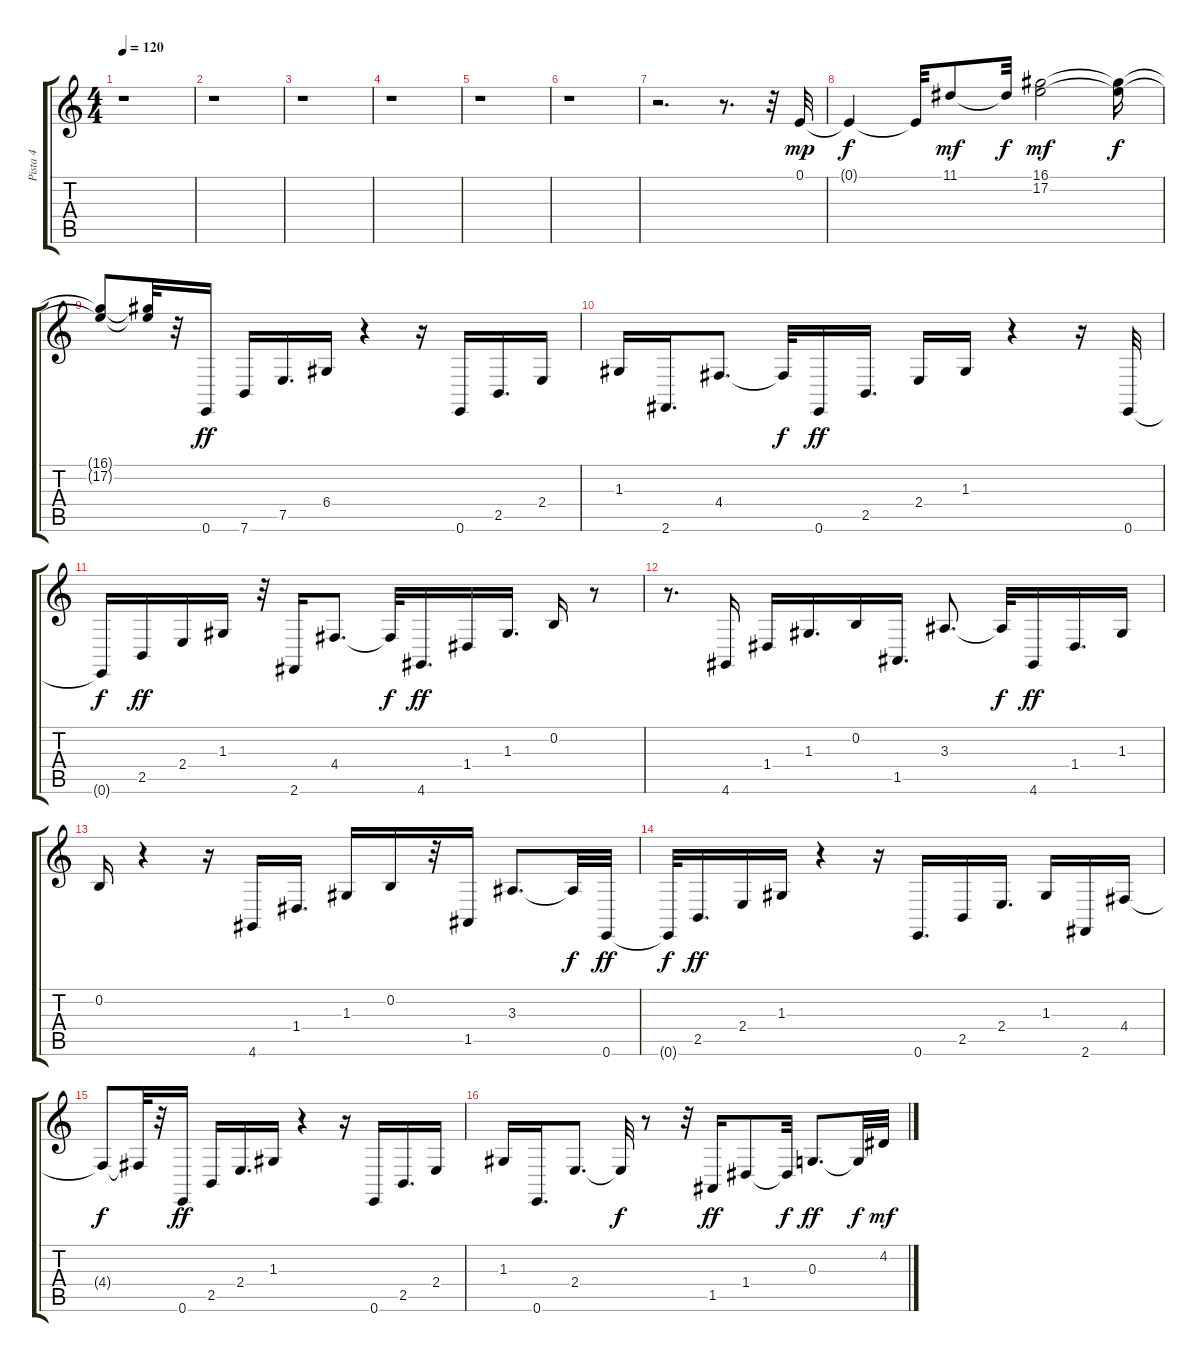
\track ("Pista 4" "Pista 4") {instrument brightacousticpiano}
\staff {score tabs}
\tuning (E4 B3 G3 D3 A2 E2) {hide}
\ts (4 4)
\tempo 120
\clef g2
\ks c
r.1{dy f} |
r.1 |
r.1 |
r.1 |
r.1 |
r.1 |
r.2{d} r.8{d} r.32 0.1.32{dy mp volume 10 instrument brightacousticpiano} |
0.1{t}.4{dy f} 0.1{t}.32 11.1.8{dy mf} 11.1{t}.32{dy f} (16.1 17.2).2{dy mf} (16.1{t} 17.2{t}).16{dy f} |
(16.1{t} 17.2{t}).8 (16.1{t} 17.2{t}).32 r.32 0.6.16{dy ff volume 8 instrument electricpiano1} 7.6.16 7.5.16{d} 6.4.16 r.4 r.16 0.6.16 2.5.16{d} 2.4.16 |
1.3.16 2.6.16{d} 4.4.8{d} 4.4{t}.32{dy f} 0.6.16{dy ff} 2.5.16{d} 2.4.16 1.3.16 r.4 r.16 0.6.32 |
0.6{t}.16{dy f} 2.5.16{dy ff} 2.4.16 1.3.16 r.32 2.6.16 4.4.8{d} 4.4{t}.32{dy f} 4.6.16{d dy ff} 1.4.16 1.3.16{d} 0.2.16 r.8 |
r.8{d} 4.6.16 1.4.16 1.3.16{d} 0.2.16 1.5.16{d} 3.3.8{d} 3.3{t}.32{dy f} 4.6.16{dy ff} 1.4.16{d} 1.3.16 |
0.2.16 r.4 r.16 4.6.16 1.4.16{d} 1.3.16 0.2.16 r.32 1.5.16 3.3.8{d} 3.3{t}.32{dy f} 0.6.32{dy ff} |
0.6{t}.32{dy f} 2.5.16{d dy ff} 2.4.16 1.3.16 r.4 r.16 0.6.16{d} 2.5.16 2.4.16{d} 1.3.16 2.6.16 4.4.16 |
4.4{t}.8{dy f} 4.4{t}.32 r.32 0.6.16{dy ff} 2.5.16 2.4.16{d} 1.3.16 r.4 r.16 0.6.16 2.5.16{d} 2.4.16 |
1.3.16 0.6.16{d} 2.4.8{d} 2.4{t}.32{dy f} r.8 r.32 1.5.16{dy ff} 1.4.8 1.4{t}.32{dy f} 0.3.8{d dy ff} 0.3{t}.32{dy f} 4.2.32{dy mf}
